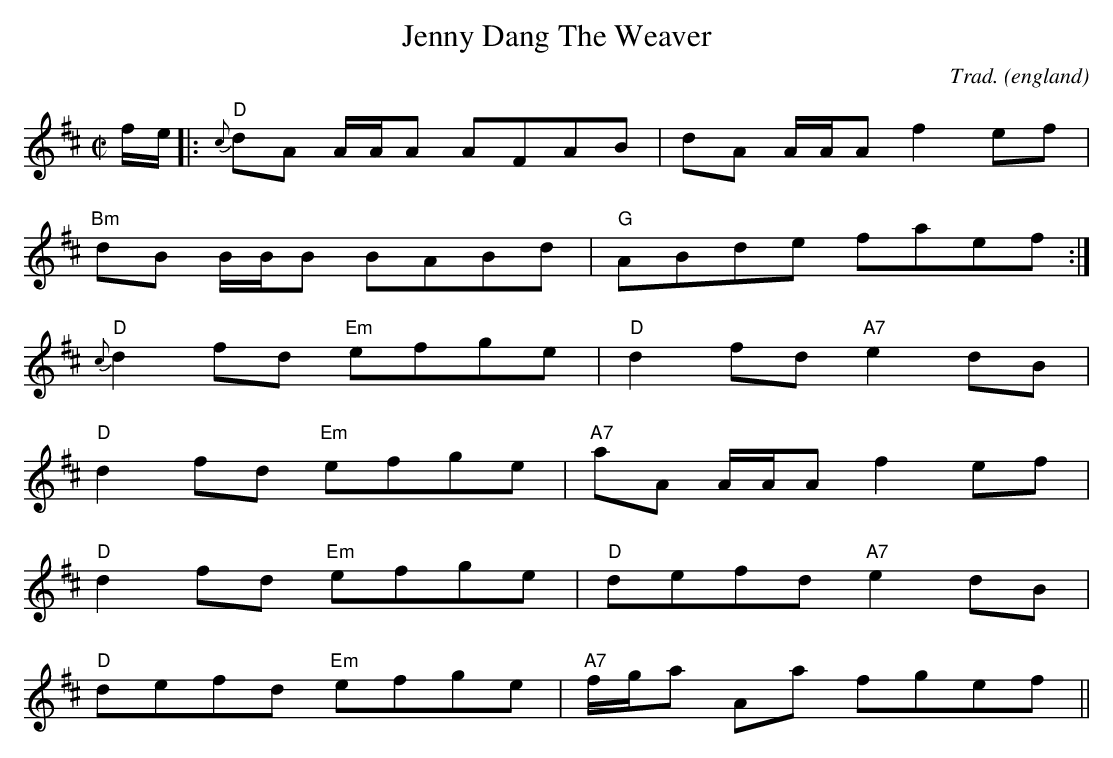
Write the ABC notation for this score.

X:1
T:Jenny Dang The Weaver
O:england
M:C|
L:1/8
C:Trad.
K:D
f/2e/2|:"D"{c}dA A/2A/2A AFAB|dA A/2A/2A f2ef|
"Bm"dB B/2B/2B BABd|"G"ABde faef:|
"D"{c}d2 fd "Em"efge|"D"d2 fd "A7"e2dB|
"D"d2 fd "Em"efge|"A7"aA A/2A/2A f2 ef|
"D"d2 fd "Em"efge|"D"defd "A7"e2dB|
"D"defd "Em"efge|"A7"f/2g/2a Aa fgef||
